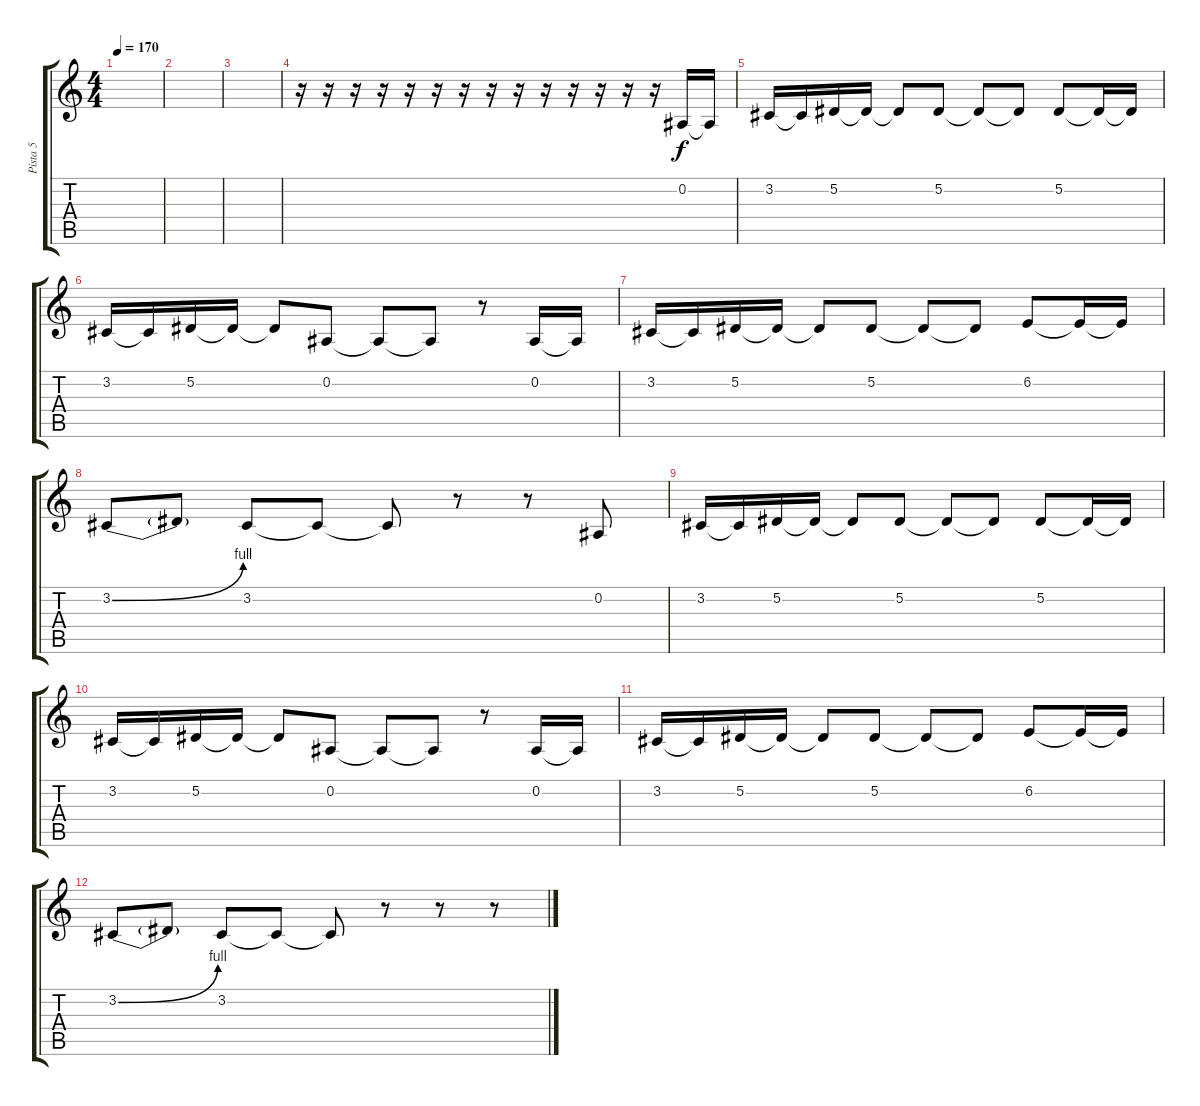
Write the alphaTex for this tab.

\track ("Pista 5" "Pista 5") {instrument lead1square}
\staff {score tabs}
\tuning (Eb4 Bb3 Gb3 Db3 Ab2 Eb2) {hide}
\ts (4 4)
\tempo 170
\clef g2
\ks c
|
|
|
r.16 r.16 r.16 r.16 r.16 r.16 r.16 r.16 r.16 r.16 r.16 r.16 r.16 r.16 0.2.16 0.2{t}.16 |
3.2.16 3.2{t}.16 5.2.16 5.2{t}.16 5.2{t}.8 5.2.8 5.2{t}.8 5.2{t}.8 5.2.8 5.2{t}.16 5.2{t}.16 |
3.2.16 3.2{t}.16 5.2.16 5.2{t}.16 5.2{t}.8 0.2.8 0.2{t}.8 0.2{t}.8 r.8 0.2.16 0.2{t}.16 |
3.2.16 3.2{t}.16 5.2.16 5.2{t}.16 5.2{t}.8 5.2.8 5.2{t}.8 5.2{t}.8 6.2.8 6.2{t}.16 6.2{t}.16 |
3.2{be (bend 0 0 60 4)}.8 3.2{t}.8 3.2.8 3.2{t}.8 3.2{t}.8 r.8 r.8 0.2.8 |
3.2.16 3.2{t}.16 5.2.16 5.2{t}.16 5.2{t}.8 5.2.8 5.2{t}.8 5.2{t}.8 5.2.8 5.2{t}.16 5.2{t}.16 |
3.2.16 3.2{t}.16 5.2.16 5.2{t}.16 5.2{t}.8 0.2.8 0.2{t}.8 0.2{t}.8 r.8 0.2.16 0.2{t}.16 |
3.2.16 3.2{t}.16 5.2.16 5.2{t}.16 5.2{t}.8 5.2.8 5.2{t}.8 5.2{t}.8 6.2.8 6.2{t}.16 6.2{t}.16 |
3.2{be (bend 0 0 60 4)}.8 3.2{t}.8 3.2.8 3.2{t}.8 3.2{t}.8 r.8 r.8 r.8
